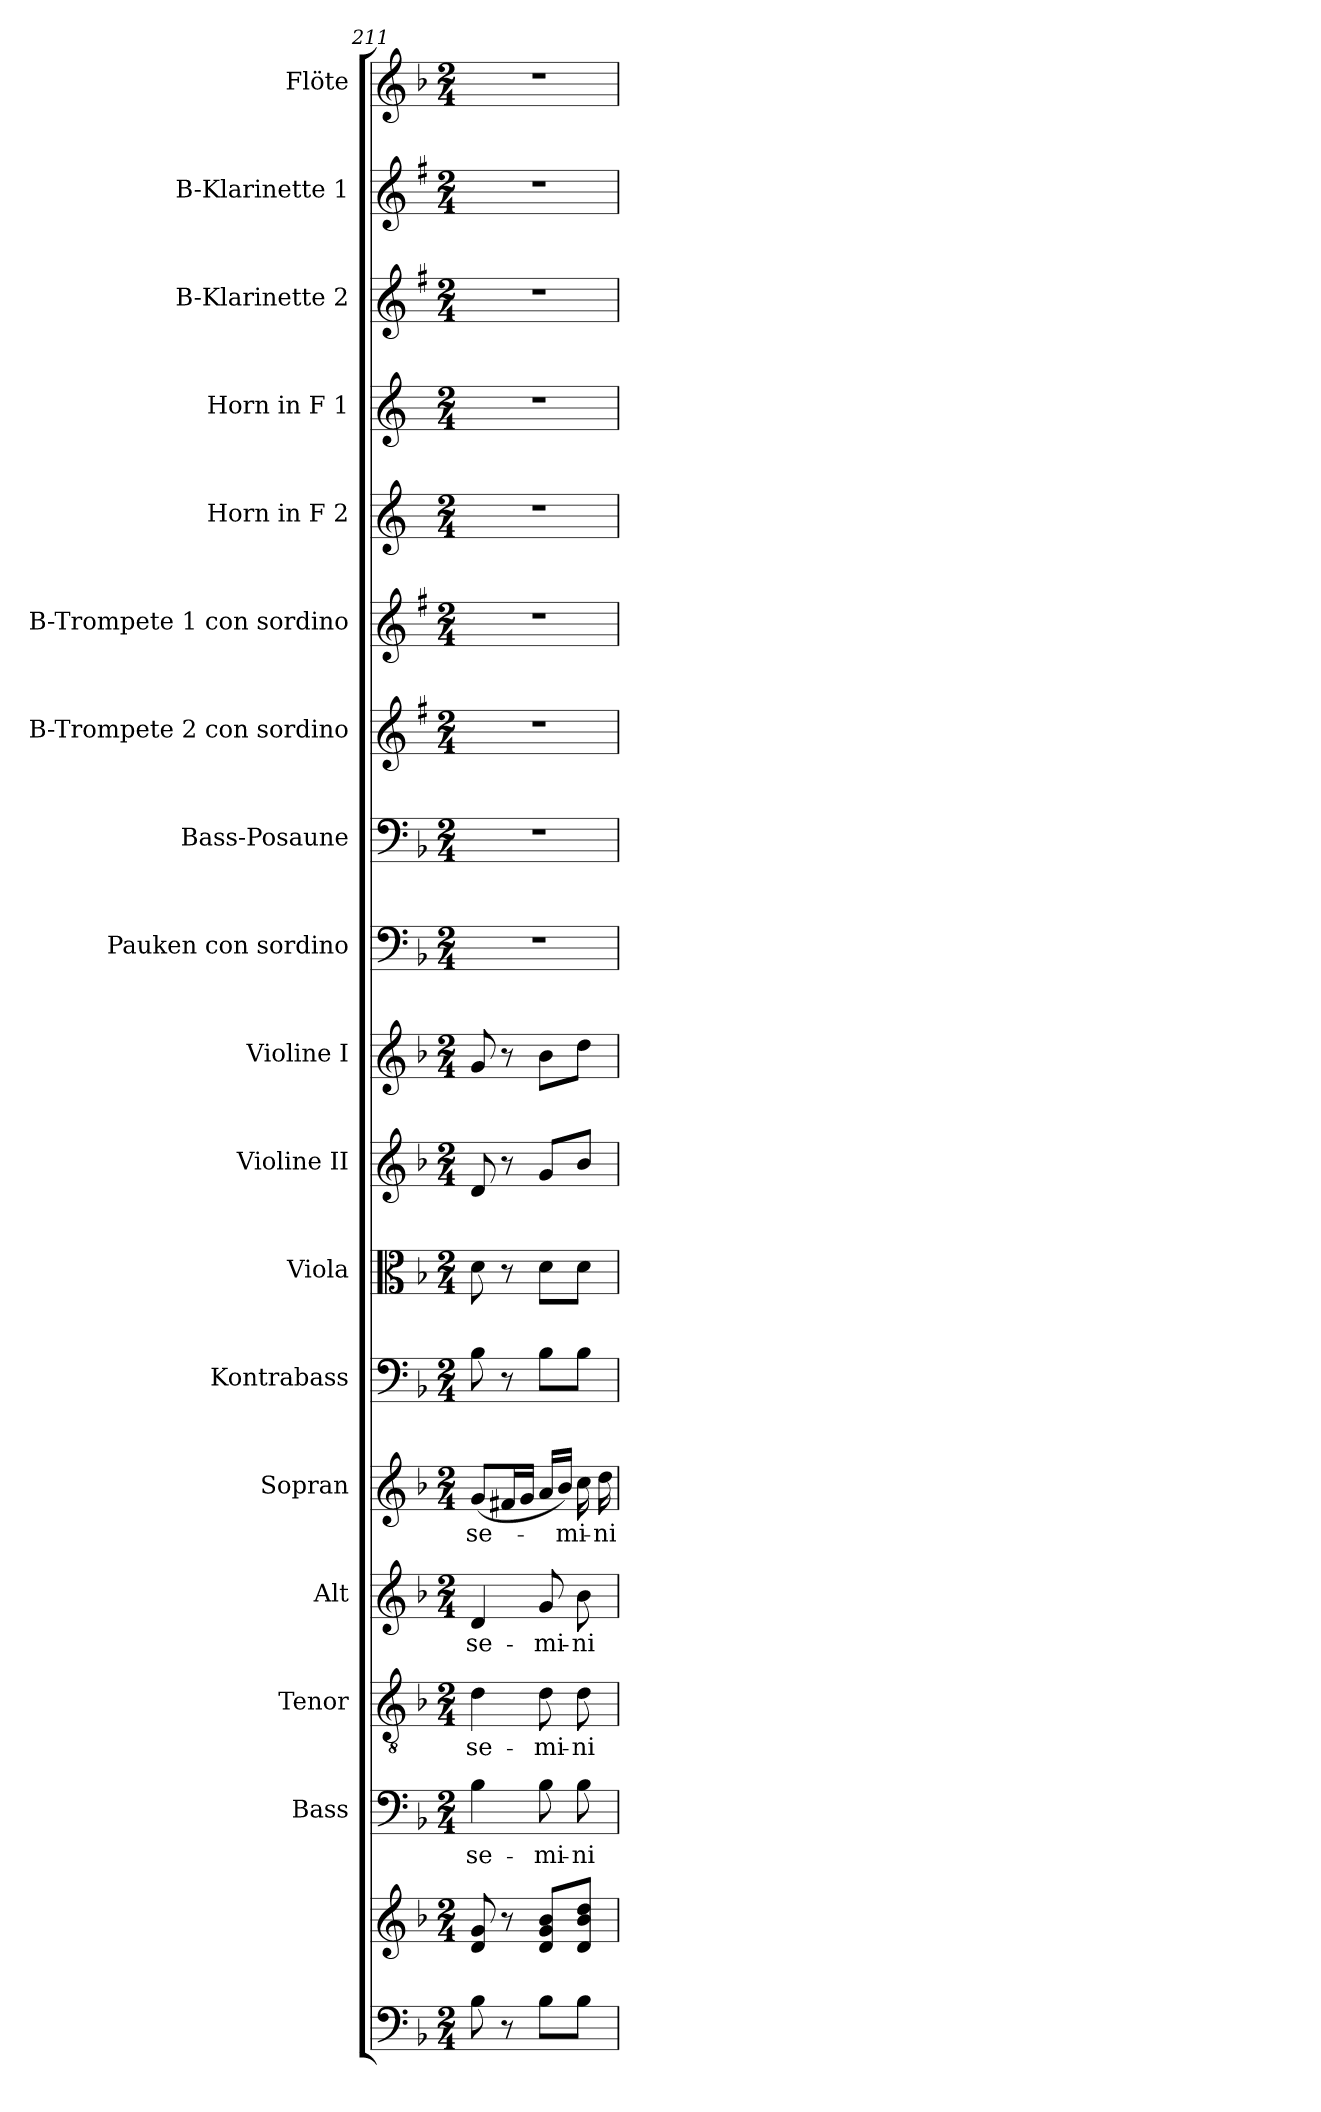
**kern	**kern	**kern	**text	**kern	**text	**kern	**text	**kern	**text	**kern	**kern	**kern	**kern	**kern	**kern	**kern	**kern	**kern	**kern	**kern	**kern	**kern
*part18	*part18	*part17	*part17	*part16	*part16	*part15	*part15	*part14	*part14	*part13	*part12	*part11	*part10	*part9	*part8	*part7	*part6	*part5	*part4	*part3	*part2	*part1
*staff19	*staff18	*staff17	*staff17	*staff16	*staff16	*staff15	*staff15	*staff14	*staff14	*staff13	*staff12	*staff11	*staff10	*staff9	*staff8	*staff7	*staff6	*staff5	*staff4	*staff3	*staff2	*staff1
*	*	*I"Bass	*	*I"Tenor	*	*I"Alt	*	*I"Sopran	*	*I"Kontrabass	*I"Viola	*I"Violine II	*I"Violine I	*I"Pauken con sordino	*I"Bass-Posaune	*I"B-Trompete 2 con sordino	*I"B-Trompete 1 con sordino	*I"Horn in F 2	*I"Horn in F 1	*I"B-Klarinette 2	*I"B-Klarinette 1	*I"Flöte
*	*	*I'B.	*	*I'T.	*	*I'A.	*	*I'S.	*	*I'Kb.	*I'Vla.	*I'Vl. II	*I'Vl. I	*I'Pk.	*I'B. Pos.	*I'B Trp. 2	*I'B Trp. 1	*	*	*I'B Kl. 2	*I'B Kl. 1	*I'Fl.
*clefF4	*clefG2	*clefF4	*	*clefGv2	*	*clefG2	*	*clefG2	*	*clefF4	*clefC3	*clefG2	*clefG2	*clefF4	*clefF4	*clefG2	*clefG2	*clefG2	*clefG2	*clefG2	*clefG2	*clefG2
*	*	*	*	*	*	*	*	*	*	*ITrd7c12	*	*	*	*	*	*ITrd1c2	*ITrd1c2	*ITrd4c7	*ITrd4c7	*ITrd1c2	*ITrd1c2	*
*k[b-]	*k[b-]	*k[b-]	*	*k[b-]	*	*k[b-]	*	*k[b-]	*	*k[b-]	*k[b-]	*k[b-]	*k[b-]	*k[b-]	*k[b-]	*k[b-]	*k[b-]	*k[b-]	*k[b-]	*k[b-]	*k[b-]	*k[b-]
*F:	*F:	*F:	*	*F:	*	*F:	*	*F:	*	*F:	*F:	*F:	*F:	*F:	*F:	*F:	*F:	*F:	*F:	*F:	*F:	*F:
*M2/4	*M2/4	*M2/4	*	*M2/4	*	*M2/4	*	*M2/4	*	*M2/4	*M2/4	*M2/4	*M2/4	*M2/4	*M2/4	*M2/4	*M2/4	*M2/4	*M2/4	*M2/4	*M2/4	*M2/4
=211	=211	=211	=211	=211	=211	=211	=211	=211	=211	=211	=211	=211	=211	=211	=211	=211	=211	=211	=211	=211	=211	=211
!	!	!	!LO:LY:b	!	!LO:LY:b	!	!LO:LY:b	!	!LO:LY:b	!	!	!	!	!	!	!	!	!	!	!	!	!
8B-\	8d/ 8g/	4B-\	se-	4d\	se-	4d/	se-	(<8g/L	se-	8BB-\	8d\	8d/	8g/	2r	2r	2r	2r	2r	2r	2r	2r	2r
8r	8r	.	.	.	.	.	.	16f#X/L	.	8r	8r	8r	8r	.	.	.	.	.	.	.	.	.
.	.	.	.	.	.	.	.	16g/JJ	.	.	.	.	.	.	.	.	.	.	.	.	.	.
!	!	!	!LO:LY:b	!	!LO:LY:b	!	!LO:LY:b	!	!	!	!	!	!	!	!	!	!	!	!	!	!	!
8B-\L	8d/ 8g/ 8b-/L	8B-\	-mi-	8d\	-mi-	8g/	-mi-	16a/LL	.	8BB-\L	8d\L	8g/L	8b-\L	.	.	.	.	.	.	.	.	.
.	.	.	.	.	.	.	.	16b-/JJ)	.	.	.	.	.	.	.	.	.	.	.	.	.	.
!	!	!	!LO:LY:b	!	!LO:LY:b	!	!LO:LY:b	!	!LO:LY:b	!	!	!	!	!	!	!	!	!	!	!	!	!
8B-\J	8d/ 8b-/ 8dd/J	8B-\	-ni	8d\	-ni	8b-\	-ni	16cc\	-mi-	8BB-\J	8d\J	8b-/J	8dd\J	.	.	.	.	.	.	.	.	.
!	!	!	!	!	!	!	!	!	!LO:LY:b	!	!	!	!	!	!	!	!	!	!	!	!	!
.	.	.	.	.	.	.	.	16dd\	-ni	.	.	.	.	.	.	.	.	.	.	.	.	.
=	=	=	=	=	=	=	=	=	=	=	=	=	=	=	=	=	=	=	=	=	=	=
*-	*-	*-	*-	*-	*-	*-	*-	*-	*-	*-	*-	*-	*-	*-	*-	*-	*-	*-	*-	*-	*-	*-
